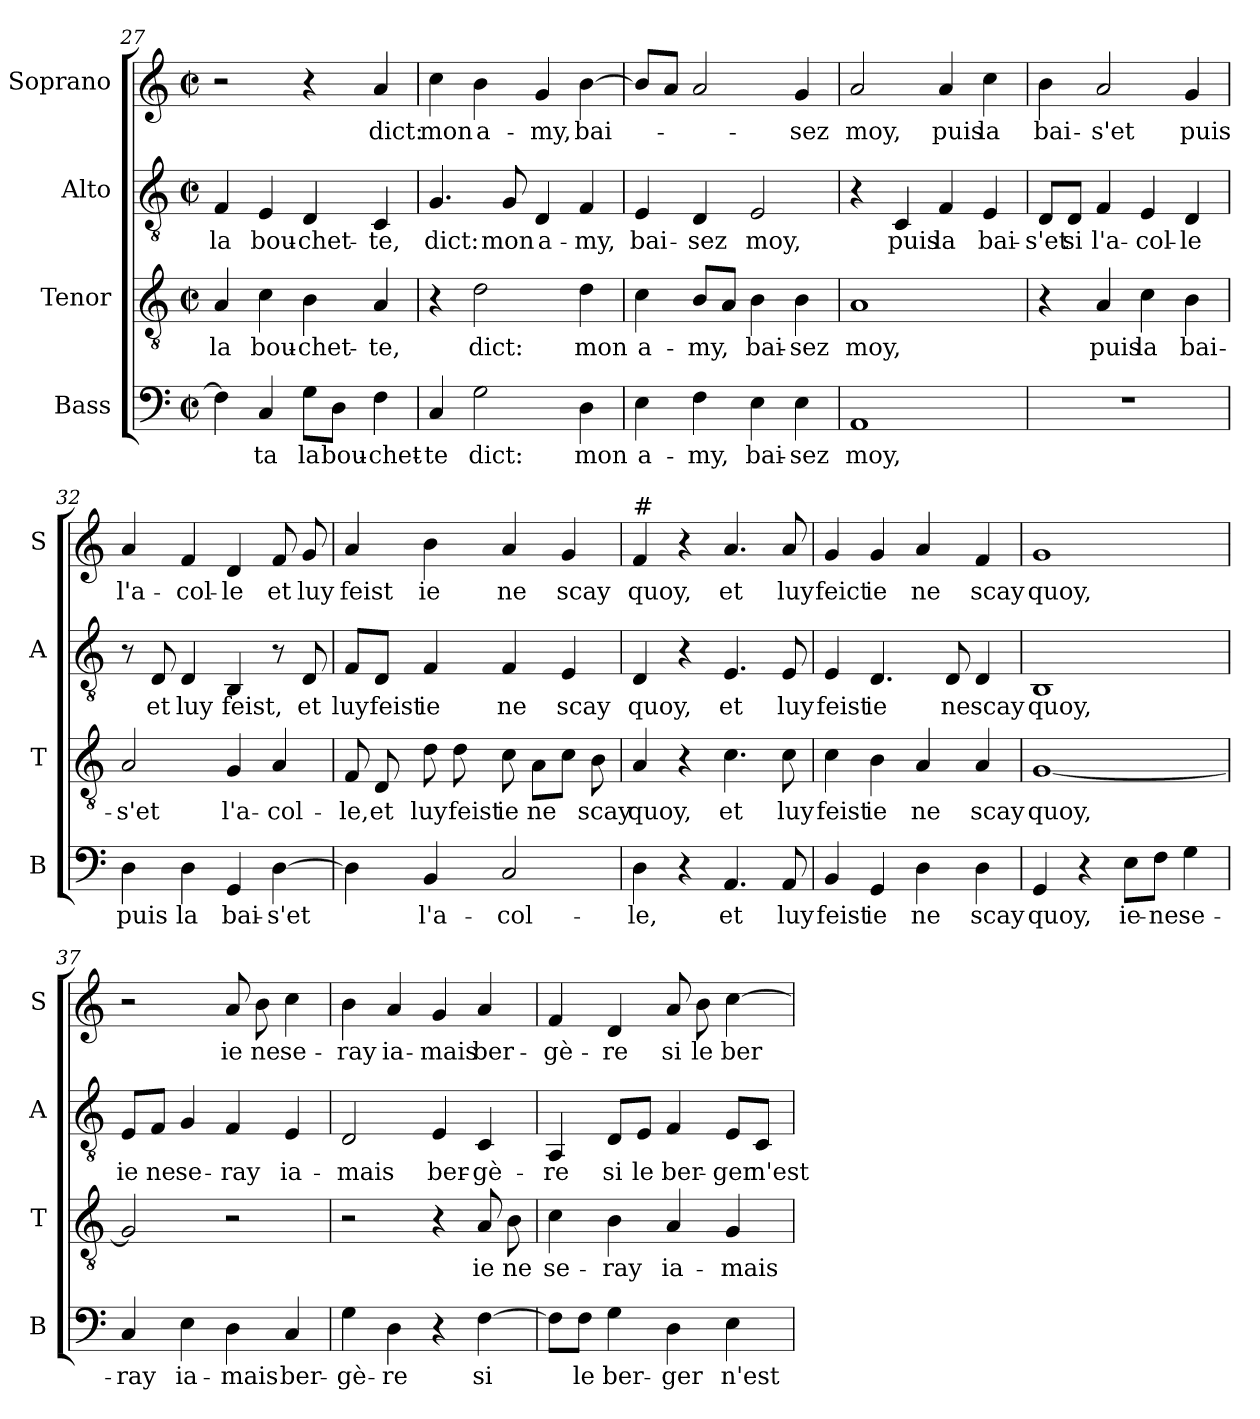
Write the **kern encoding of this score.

**kern	**text	**kern	**text	**kern	**text	**kern	**text
*part4	*part4	*part3	*part3	*part2	*part2	*part1	*part1
*staff4	*staff4	*staff3	*staff3	*staff2	*staff2	*staff1	*staff1
*I"Bass	*	*I"Tenor	*	*I"Alto	*	*I"Soprano	*
*I'B	*	*I'T	*	*I'A	*	*I'S	*
*clefF4	*	*clefGv2	*	*clefGv2	*	*clefG2	*
*k[]	*	*k[]	*	*k[]	*	*k[]	*
*C:	*	*C:	*	*C:	*	*C:	*
*M2/2	*	*M2/2	*	*M2/2	*	*M2/2	*
*met(c|)	*	*met(c|)	*	*met(c|)	*	*met(c|)	*
=27	=27	=27	=27	=27	=27	=27	=27
!	!	!	!LO:LY:b	!	!LO:LY:b	!	!
4F\]	.	4A/	la	4F/	la	2r	.
!	!LO:LY:b	!	!LO:LY:b	!	!LO:LY:b	!	!
4C/	-ta	4c\	bou-	4E/	bou-	.	.
!	!LO:LY:b	!	!LO:LY:b	!	!LO:LY:b	!	!
8G\L	la	4B\	-chet-	4D/	-chet-	4r	.
!	!LO:LY:b	!	!	!	!	!	!
8D\J	bou-	.	.	.	.	.	.
!	!LO:LY:b	!	!LO:LY:b	!	!LO:LY:b	!	!LO:LY:b
4F\	-chet-	4A/	-te,	4C/	-te,	4a/	dict:
!!LO:LB:g=z
=28	=28	=28	=28	=28	=28	=28	=28
!	!LO:LY:b	!	!	!	!LO:LY:b	!	!LO:LY:b
4C/	-te	4r	.	4.G/	dict:	4cc\	mon
!	!LO:LY:b	!	!LO:LY:b	!	!	!	!LO:LY:b
2G\	dict:	2d\	dict:	.	.	4b\	a-
!	!	!	!	!	!LO:LY:b	!	!
.	.	.	.	8G/	mon	.	.
!	!	!	!	!	!LO:LY:b	!	!LO:LY:b
.	.	.	.	4D/	a-	4g/	-my,
!	!LO:LY:b	!	!LO:LY:b	!	!LO:LY:b	!	!LO:LY:b
4D\	mon	4d\	mon	4F/	-my,	[4b\	bai-
=29	=29	=29	=29	=29	=29	=29	=29
!	!LO:LY:b	!	!LO:LY:b	!	!LO:LY:b	!	!
4E\	a-	4c\	a-	4E/	bai-	8b/L]	.
.	.	.	.	.	.	8a/J	.
!	!LO:LY:b	!	!LO:LY:b	!	!LO:LY:b	!	!
4F\	-my,	8B/L	-my,	4D/	-sez	2a/	.
.	.	8A/J	.	.	.	.	.
!	!LO:LY:b	!	!LO:LY:b	!	!LO:LY:b	!	!
4E\	bai-	4B\	bai-	2E/	moy,	.	.
!	!LO:LY:b	!	!LO:LY:b	!	!	!	!LO:LY:b
4E\	-sez	4B\	-sez	.	.	4g/	-sez
=30	=30	=30	=30	=30	=30	=30	=30
!	!LO:LY:b	!	!LO:LY:b	!	!	!	!LO:LY:b
1AA	moy,	1A	moy,	4r	.	2a/	moy,
!	!	!	!	!	!LO:LY:b	!	!
.	.	.	.	4C/	puis	.	.
!	!	!	!	!	!LO:LY:b	!	!LO:LY:b
.	.	.	.	4F/	la	4a/	puis
!	!	!	!	!	!LO:LY:b	!	!LO:LY:b
.	.	.	.	4E/	bai-	4cc\	la
=31	=31	=31	=31	=31	=31	=31	=31
!	!	!	!	!	!LO:LY:b	!	!LO:LY:b
1r	.	4r	.	8D/L	-s'et	4b\	bai-
!	!	!	!	!	!LO:LY:b	!	!
.	.	.	.	8D/J	si	.	.
!	!	!	!LO:LY:b	!	!LO:LY:b	!	!LO:LY:b
.	.	4A/	puis	4F/	l'a-	2a/	-s'et
!	!	!	!LO:LY:b	!	!LO:LY:b	!	!
.	.	4c\	la	4E/	-col-	.	.
!	!	!	!LO:LY:b	!	!LO:LY:b	!	!LO:LY:b
.	.	4B\	bai-	4D/	-le	4g/	puis
=32	=32	=32	=32	=32	=32	=32	=32
!	!LO:LY:b	!	!LO:LY:b	!	!	!	!LO:LY:b
4D\	puis	2A/	-s'et	8r	.	4a/	l'a-
!	!	!	!	!	!LO:LY:b	!	!
.	.	.	.	8D/	et	.	.
!	!LO:LY:b	!	!	!	!LO:LY:b	!	!LO:LY:b
4D\	la	.	.	4D/	luy	4f/	-col-
!	!LO:LY:b	!	!LO:LY:b	!	!LO:LY:b	!	!LO:LY:b
4GG/	bai-	4G/	l'a-	4BB/	feist,	4d/	-le
!	!LO:LY:b	!	!LO:LY:b	!	!	!	!LO:LY:b
[4D\	-s'et	4A/	-col-	8r	.	8f/	et
!	!	!	!	!	!LO:LY:b	!	!LO:LY:b
.	.	.	.	8D/	et	8g/	luy
!!LO:LB:g=z
=33	=33	=33	=33	=33	=33	=33	=33
!	!	!	!LO:LY:b	!	!LO:LY:b	!	!LO:LY:b
4D\]	.	8F/	-le,	8F/L	luy	4a/	feist
!	!	!	!LO:LY:b	!	!LO:LY:b	!	!
.	.	8D/	et	8D/J	feist	.	.
!	!LO:LY:b	!	!LO:LY:b	!	!LO:LY:b	!	!LO:LY:b
4BB/	l'a-	8d\	luy	4F/	ie	4b\	ie
!	!	!	!LO:LY:b	!	!	!	!
.	.	8d\	feist	.	.	.	.
!	!LO:LY:b	!	!LO:LY:b	!	!LO:LY:b	!	!LO:LY:b
2C/	-col-	8c\	ie	4F/	ne	4a/	ne
!	!	!	!LO:LY:b	!	!	!	!
.	.	8A\L	ne	.	.	.	.
!	!	!	!	!	!LO:LY:b	!	!LO:LY:b
.	.	8c\J	.	4E/	scay	4g/	scay
!	!	!	!LO:LY:b	!	!	!	!
.	.	8B\	scay	.	.	.	.
=34	=34	=34	=34	=34	=34	=34	=34
!	!	!	!	!	!	!LO:TX:a:t=#	!
!	!LO:LY:b	!	!LO:LY:b	!	!LO:LY:b	!	!LO:LY:b
4D\	-le,	4A/	quoy,	4D/	quoy,	4f/	quoy,
4r	.	4r	.	4r	.	4r	.
!	!LO:LY:b	!	!LO:LY:b	!	!LO:LY:b	!	!LO:LY:b
4.AA/	et	4.c\	et	4.E/	et	4.a/	et
!	!LO:LY:b	!	!LO:LY:b	!	!LO:LY:b	!	!LO:LY:b
8AA/	luy	8c\	luy	8E/	luy	8a/	luy
=35	=35	=35	=35	=35	=35	=35	=35
!	!LO:LY:b	!	!LO:LY:b	!	!LO:LY:b	!	!LO:LY:b
4BB/	feist	4c\	feist	4E/	feist	4g/	feict
!	!LO:LY:b	!	!LO:LY:b	!	!LO:LY:b	!	!LO:LY:b
4GG/	ie	4B\	ie	4.D/	ie	4g/	ie
!	!LO:LY:b	!	!LO:LY:b	!	!	!	!LO:LY:b
4D\	ne	4A/	ne	.	.	4a/	ne
!	!	!	!	!	!LO:LY:b	!	!
.	.	.	.	8D/	ne	.	.
!	!LO:LY:b	!	!LO:LY:b	!	!LO:LY:b	!	!LO:LY:b
4D\	scay	4A/	scay	4D/	scay	4f/	scay
=36	=36	=36	=36	=36	=36	=36	=36
!	!LO:LY:b	!	!LO:LY:b	!	!LO:LY:b	!	!LO:LY:b
4GG/	quoy,	[1G	quoy,	1BB	quoy,	1g	quoy,
4r	.	.	.	.	.	.	.
!	!LO:LY:b	!	!	!	!	!	!
8E\L	ie-	.	.	.	.	.	.
!	!LO:LY:b	!	!	!	!	!	!
8F\J	-ne	.	.	.	.	.	.
!	!LO:LY:b	!	!	!	!	!	!
4G\	se-	.	.	.	.	.	.
!!LO:PB:g=z
=37	=37	=37	=37	=37	=37	=37	=37
!	!LO:LY:b	!	!	!	!LO:LY:b	!	!
4C/	-ray	2G/]	.	8E/L	ie	2r	.
!	!	!	!	!	!LO:LY:b	!	!
.	.	.	.	8F/J	ne	.	.
!	!LO:LY:b	!	!	!	!LO:LY:b	!	!
4E\	ia-	.	.	4G/	se-	.	.
!	!LO:LY:b	!	!	!	!LO:LY:b	!	!LO:LY:b
4D\	-mais	2r	.	4F/	-ray	8a/	ie
!	!	!	!	!	!	!	!LO:LY:b
.	.	.	.	.	.	8b\	ne
!	!LO:LY:b	!	!	!	!LO:LY:b	!	!LO:LY:b
4C/	ber-	.	.	4E/	ia-	4cc\	se-
=38	=38	=38	=38	=38	=38	=38	=38
!	!LO:LY:b	!	!	!	!LO:LY:b	!	!LO:LY:b
4G\	-gè-	2r	.	2D/	-mais	4b\	-ray
!	!LO:LY:b	!	!	!	!	!	!LO:LY:b
4D\	-re	.	.	.	.	4a/	ia-
!	!	!	!	!	!LO:LY:b	!	!LO:LY:b
4r	.	4r	.	4E/	ber-	4g/	-mais
!	!LO:LY:b	!	!LO:LY:b	!	!LO:LY:b	!	!LO:LY:b
[4F\	si	8A/	ie	4C/	-gè-	4a/	ber-
!	!	!	!LO:LY:b	!	!	!	!
.	.	8B\	ne	.	.	.	.
=39	=39	=39	=39	=39	=39	=39	=39
!	!	!	!LO:LY:b	!	!LO:LY:b	!	!LO:LY:b
8F\L]	.	4c\	se-	4AA/	-re	4f/	-gè-
!	!LO:LY:b	!	!	!	!	!	!
8F\J	le	.	.	.	.	.	.
!	!LO:LY:b	!	!LO:LY:b	!	!LO:LY:b	!	!LO:LY:b
4G\	ber-	4B\	-ray	8D/L	si	4d/	-re
!	!	!	!	!	!LO:LY:b	!	!
.	.	.	.	8E/J	le	.	.
!	!LO:LY:b	!	!LO:LY:b	!	!LO:LY:b	!	!LO:LY:b
4D\	-ger	4A/	ia-	4F/	ber-	8a/	si
!	!	!	!	!	!	!	!LO:LY:b
.	.	.	.	.	.	8b\	le
!	!LO:LY:b	!	!LO:LY:b	!	!LO:LY:b	!	!LO:LY:b
4E\	n'est	4G/	-mais	8E/L	-ger	[4cc\	ber-
!	!	!	!	!	!LO:LY:b	!	!
.	.	.	.	8C/J	n'est	.	.
=	=	=	=	=	=	=	=
*-	*-	*-	*-	*-	*-	*-	*-
